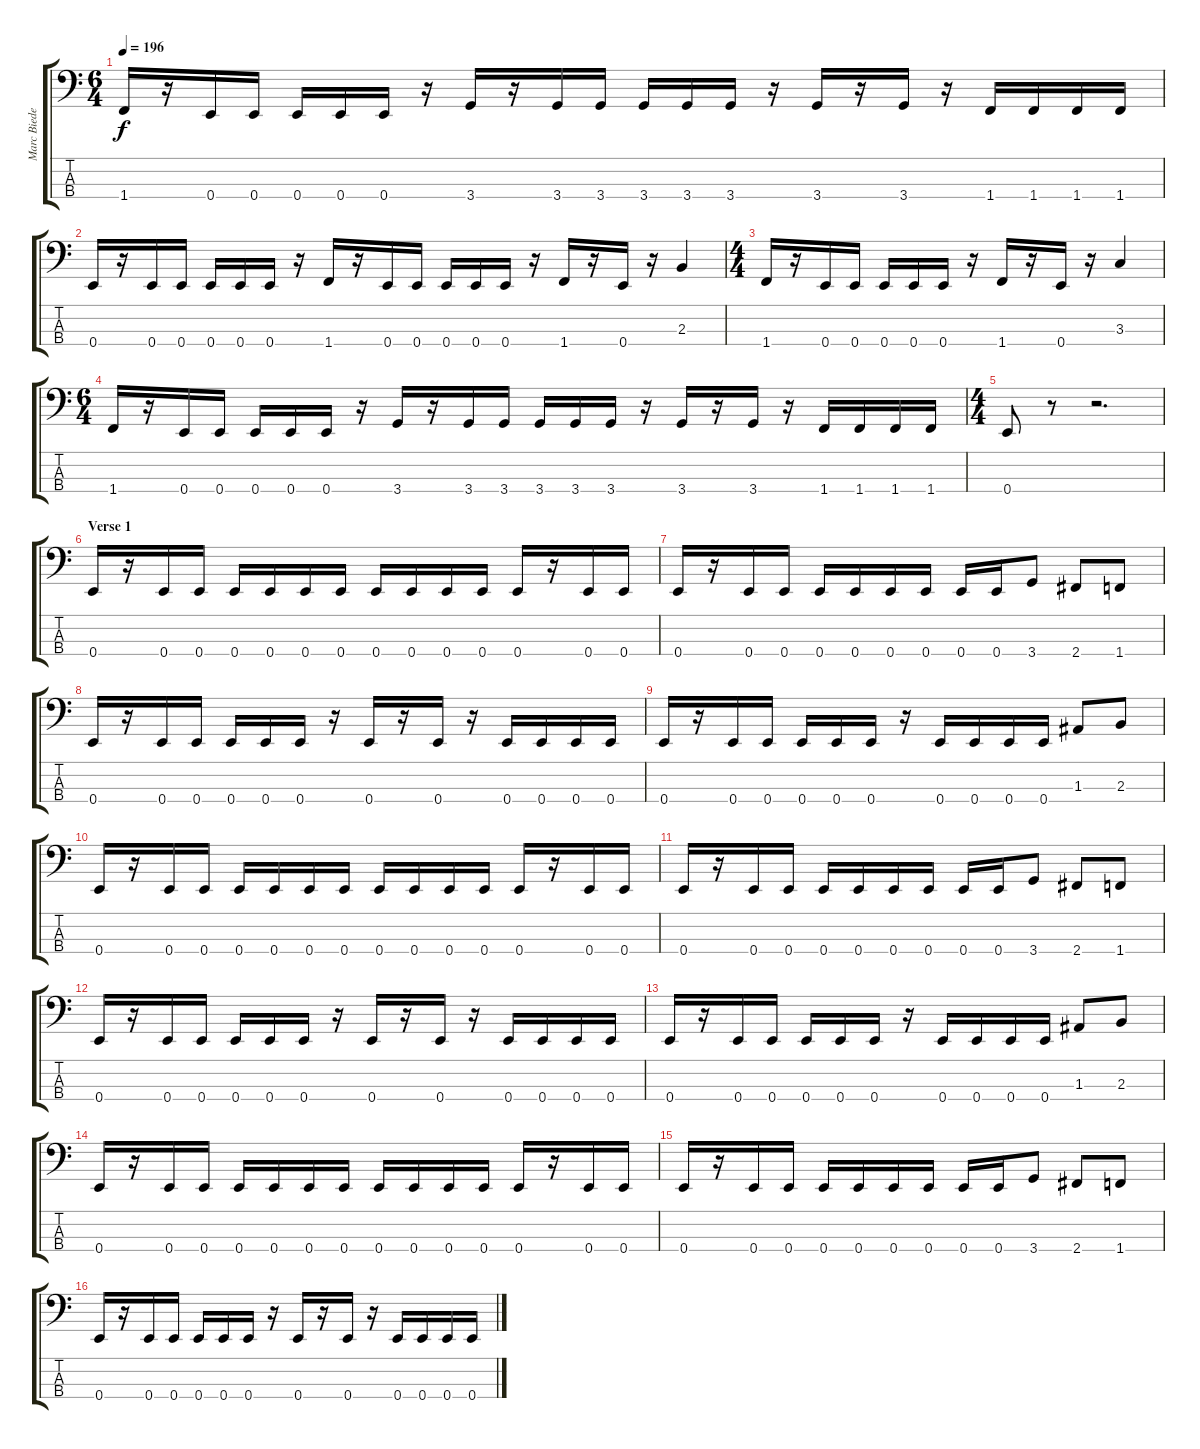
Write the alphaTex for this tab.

\track ("Marc Biedermann" "Marc Biede") {instrument electricbasspick}
\staff {score tabs}
\tuning (G2 D2 A1 E1) {hide}
\ts (6 4)
\tempo 196
\clef f4
\ks c
1.4.16{dy f} r.16 0.4.16 0.4.16 0.4.16 0.4.16 0.4.16 r.16 3.4.16 r.16 3.4.16 3.4.16 3.4.16 3.4.16 3.4.16 r.16 3.4.16 r.16 3.4.16 r.16 1.4.16 1.4.16 1.4.16 1.4.16 |
0.4.16 r.16 0.4.16 0.4.16 0.4.16 0.4.16 0.4.16 r.16 1.4.16 r.16 0.4.16 0.4.16 0.4.16 0.4.16 0.4.16 r.16 1.4.16 r.16 0.4.16 r.16 2.3.4 |
\ts (4 4)
1.4.16 r.16 0.4.16 0.4.16 0.4.16 0.4.16 0.4.16 r.16 1.4.16 r.16 0.4.16 r.16 3.3.4 |
\ts (6 4)
1.4.16 r.16 0.4.16 0.4.16 0.4.16 0.4.16 0.4.16 r.16 3.4.16 r.16 3.4.16 3.4.16 3.4.16 3.4.16 3.4.16 r.16 3.4.16 r.16 3.4.16 r.16 1.4.16 1.4.16 1.4.16 1.4.16 |
\ts (4 4)
0.4.8 r.8 r.2{d} |
\section ("" "Verse 1")
0.4.16 r.16 0.4.16 0.4.16 0.4.16 0.4.16 0.4.16 0.4.16 0.4.16 0.4.16 0.4.16 0.4.16 0.4.16 r.16 0.4.16 0.4.16 |
0.4.16 r.16 0.4.16 0.4.16 0.4.16 0.4.16 0.4.16 0.4.16 0.4.16 0.4.16 3.4.8 2.4.8 1.4.8 |
0.4.16 r.16 0.4.16 0.4.16 0.4.16 0.4.16 0.4.16 r.16 0.4.16 r.16 0.4.16 r.16 0.4.16 0.4.16 0.4.16 0.4.16 |
0.4.16 r.16 0.4.16 0.4.16 0.4.16 0.4.16 0.4.16 r.16 0.4.16 0.4.16 0.4.16 0.4.16 1.3.8 2.3.8 |
0.4.16 r.16 0.4.16 0.4.16 0.4.16 0.4.16 0.4.16 0.4.16 0.4.16 0.4.16 0.4.16 0.4.16 0.4.16 r.16 0.4.16 0.4.16 |
0.4.16 r.16 0.4.16 0.4.16 0.4.16 0.4.16 0.4.16 0.4.16 0.4.16 0.4.16 3.4.8 2.4.8 1.4.8 |
0.4.16 r.16 0.4.16 0.4.16 0.4.16 0.4.16 0.4.16 r.16 0.4.16 r.16 0.4.16 r.16 0.4.16 0.4.16 0.4.16 0.4.16 |
0.4.16 r.16 0.4.16 0.4.16 0.4.16 0.4.16 0.4.16 r.16 0.4.16 0.4.16 0.4.16 0.4.16 1.3.8 2.3.8 |
0.4.16 r.16 0.4.16 0.4.16 0.4.16 0.4.16 0.4.16 0.4.16 0.4.16 0.4.16 0.4.16 0.4.16 0.4.16 r.16 0.4.16 0.4.16 |
0.4.16 r.16 0.4.16 0.4.16 0.4.16 0.4.16 0.4.16 0.4.16 0.4.16 0.4.16 3.4.8 2.4.8 1.4.8 |
0.4.16 r.16 0.4.16 0.4.16 0.4.16 0.4.16 0.4.16 r.16 0.4.16 r.16 0.4.16 r.16 0.4.16 0.4.16 0.4.16 0.4.16
